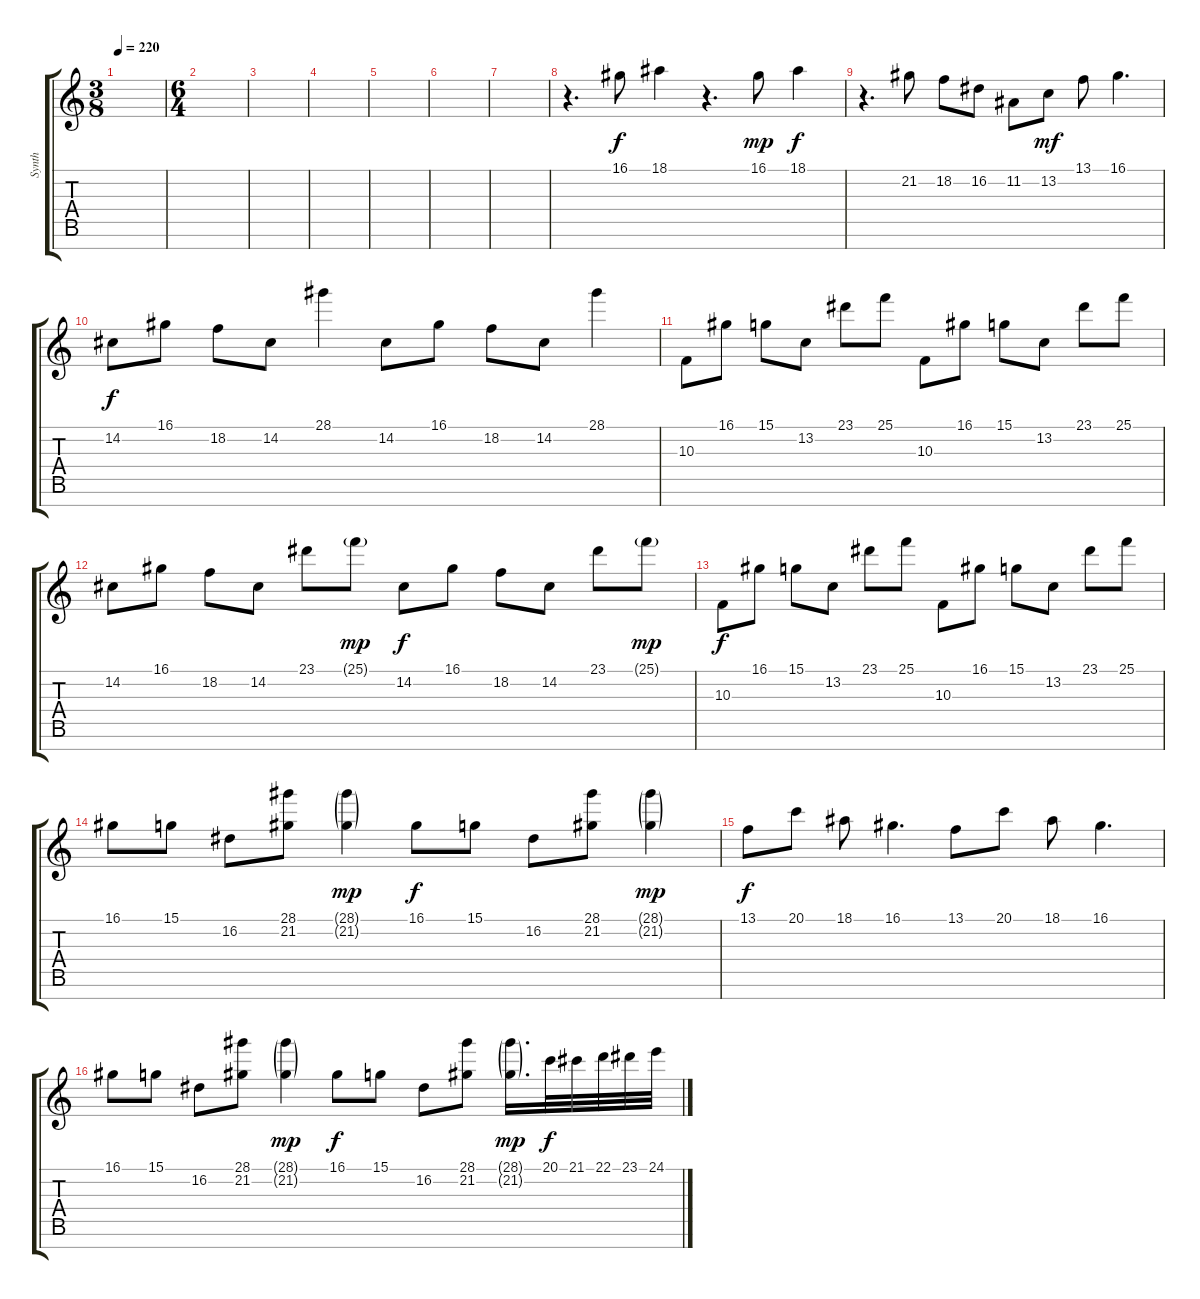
\track ("Synth" "Synth") {instrument brightacousticpiano}
\staff {score tabs}
\tuning (E4 B3 G3 D3 A2 E2 B1) {hide}
\ts (3 8)
\tempo 220
\clef g2
\ks c
|
\ts (6 4)
|
|
|
|
|
|
r.4{d} 16.1.8 18.1.4{dy f} r.4{d} 16.1.8{dy mp} 18.1.4{dy f} |
r.4{d} 21.2.8 18.2.8 16.2.8 11.2.8 13.2.8{dy mf} 13.1.8 16.1.4{d} |
14.2.8{dy f} 16.1.8 18.2.8 14.2.8 28.1.4 14.2.8 16.1.8 18.2.8 14.2.8 28.1.4 |
10.3.8 16.1.8 15.1.8 13.2.8 23.1.8 25.1.8 10.3.8 16.1.8 15.1.8 13.2.8 23.1.8 25.1.8 |
14.2.8 16.1.8 18.2.8 14.2.8 23.1.8 25.1{g}.8{dy mp} 14.2.8{dy f} 16.1.8 18.2.8 14.2.8 23.1.8 25.1{g}.8{dy mp} |
10.3.8{dy f} 16.1.8 15.1.8 13.2.8 23.1.8 25.1.8 10.3.8 16.1.8 15.1.8 13.2.8 23.1.8 25.1.8 |
16.1.8 15.1.8 16.2.8 (28.1 21.2).8 (28.1{g} 21.2{g}).4{dy mp} 16.1.8{dy f} 15.1.8 16.2.8 (28.1 21.2).8 (28.1{g} 21.2{g}).4{dy mp} |
13.1.8{dy f} 20.1.8 18.1.8 16.1.4{d} 13.1.8 20.1.8 18.1.8 16.1.4{d} |
16.1.8 15.1.8 16.2.8 (28.1 21.2).8 (28.1{g} 21.2{g}).4{dy mp} 16.1.8{dy f} 15.1.8 16.2.8 (28.1 21.2).8 (28.1{g} 21.2{g}).16{d dy mp} 20.1.32{dy f} 21.1.32 22.1.32 23.1.32 24.1.32
